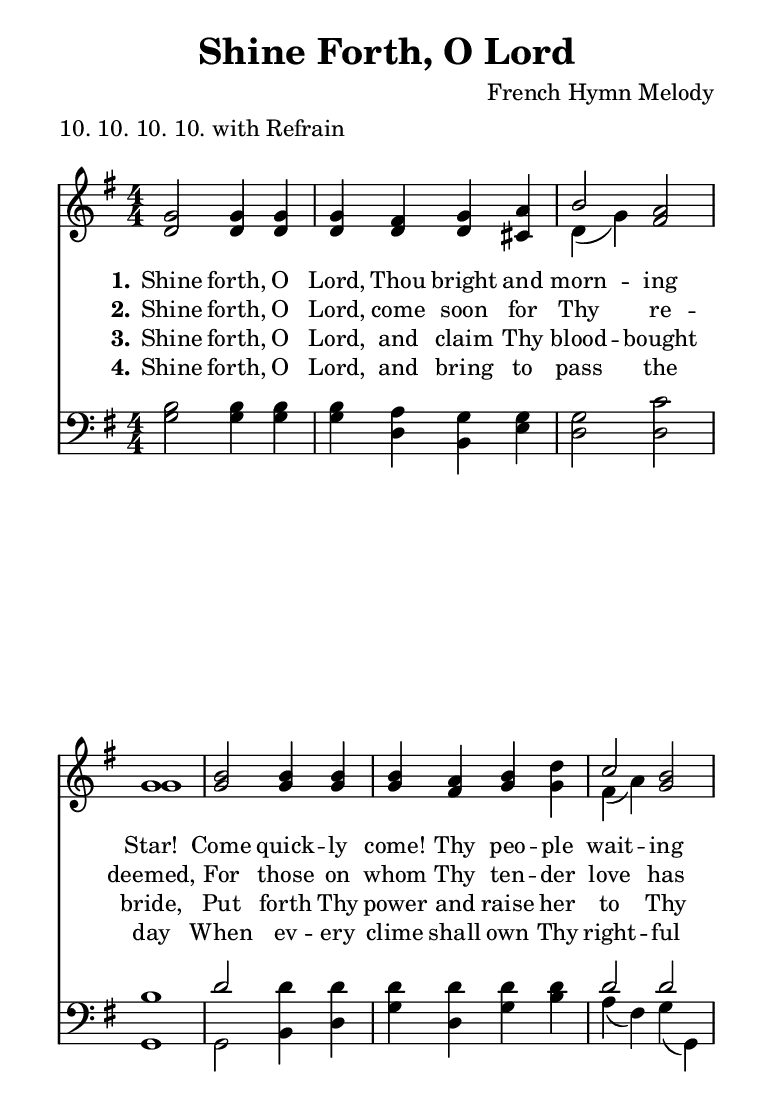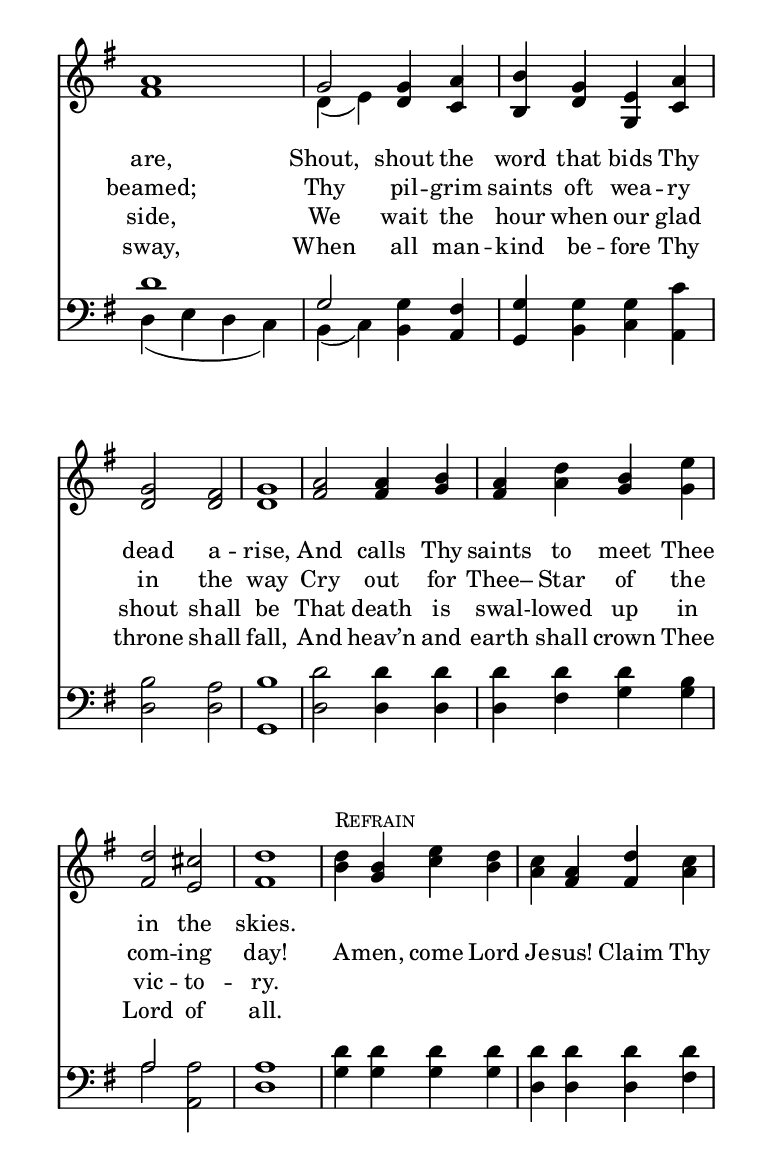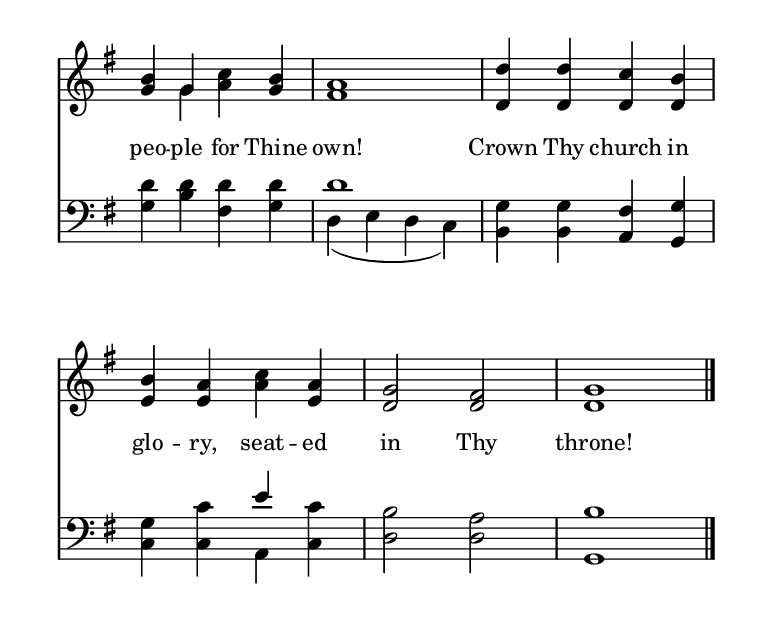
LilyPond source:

\include "common/global.ily"
\paper {
  \include "common/paper.ily"
}

\header{
  hymnnumber = "203"
  title = "Shine Forth, O Lord"
  tunename = "Viens, Seigneur"
  meter = "10. 10. 10. 10. with Refrain"
  poet = ""
  composer = "French Hymn Melody"
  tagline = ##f
}

global = {
  \include "common/overrides.ily"
  \override Staff.TimeSignature.style = #'numbered
  \time 4/4
  \override Score.MetronomeMark.transparent = ##t % hide all fermata changes too
  \tempo 4=120
  \key g \major
  \autoBeamOff
}

notesSoprano = {
\global
\relative c'' {

  g2 g4 g | g fis g a | b2 a | g1 |
  b2 b4 b | b a b d | c2 b | a1 |
  g2 g4 a | b g e a | g2 fis | g1 |
  a2 a4 b | a d b e | d2 cis | d1 |

  << s^\markup { \small \caps "Refrain" }
  { d4 b e d | c a d c | b g c b | a1 } >>
  d4 d c b | b a c a | g2 fis | g1 |

  \bar "|."

}
}

notesAlto = {
\global
\relative e' {

  d2 d4 d | d d d cis | d( g) fis2 | g1 |
  g2 g4 g | g fis g g | fis( a) g2 | fis1 |
  d4( e) d c | b d g, c | d2 d | d1 |
  fis2 fis4 g | fis4 a g g | fis2 e | fis1 |

  b4 g c b | a fis fis a | g g a g | fis1 |
  d4 d d d | e e a e | d2 d | d1 |

}
}

notesTenor = {
\global
\relative a {

  b2 b4 b | b a g g | g2 c | b1 |
  d2 d4 d | d d d d | d2 d | d1 |
  g,2 g4 fis | g g g c | b2 a | b1 |
  d2 d4 d | d d d b | a2 a | a1 |

  d4 d d d | d d d d | d d d d | d1 |
  g,4 g fis g | g c e c | b2 a | b1 |

}
}

notesBass = {
\global
\relative f {

  g2 g4 g | g d b e | d2 d | g,1 |
  g2 b4 d | g d g b | a( fis) g( g,) | d'4( e d c)
  b4( c) b a | g b c a | d2 d | g,1 |
  d'2 d4 d | d fis g g | a2 a, | d1 |

  g4 g g g | d d d fis | g b fis g | d( e d c)
  b4 b a g | c c a c | d2 d | g,1 |

}
}

Refrain = \lyricmode {

{ \eogbreak }

A -- men, come Lord Je -- sus! Claim Thy peo -- ple for Thine own!
Crown Thy church in glo -- ry, seat -- ed in Thy throne!

}

wordsA = \lyricmode {
\set stanza = "1."

Shine forth, O Lord, Thou bright and morn -- ing Star!
Come quick -- ly come! Thy peo -- ple wait -- ing are,
Shout, shout the word that bids Thy dead a -- rise,
And calls Thy saints to meet Thee in the skies.

}

wordsB = \lyricmode {
\set stanza = "2."

Shine forth, O Lord, come soon for Thy re -- deemed,
For those on whom Thy ten -- der love has beamed;
Thy pil -- grim saints oft wea -- ry in the way
Cry out for Thee– Star of the com -- ing day!

\Refrain

}

wordsC = \lyricmode {
\set stanza = "3."

Shine forth, O Lord, and claim Thy blood -- bought bride,
Put forth Thy power and raise her to Thy side,
We wait the hour when our glad shout shall be
That death is swal -- lowed up in vic -- to -- ry.

}

wordsD = \lyricmode {
\set stanza = "4."

Shine forth, O Lord, and bring to pass the day
When ev -- ery clime shall own Thy right -- ful sway,
When all man -- kind be -- fore Thy throne shall fall,
And heav’n and earth shall crown Thee Lord of all.

}

\score {
  \context ChoirStaff <<
    \context Staff = upper <<
      \set Staff.autoBeaming = ##f
      \set ChoirStaff.systemStartDelimiter = #'SystemStartBar
      \set ChoirStaff.printPartCombineTexts = ##f
      \partcombine #'(2 . 9) \notesSoprano \notesAlto
      \context NullVoice = sopranos { \voiceOne << \notesSoprano >> }
      \context NullVoice = altos { \voiceTwo << \notesAlto >> }
      \context Lyrics = one   \lyricsto sopranos \wordsA
      \context Lyrics = two   \lyricsto sopranos \wordsB
      \context Lyrics = three \lyricsto sopranos \wordsC
      \context Lyrics = four  \lyricsto sopranos \wordsD
    >>
    \context Staff = men <<
      \clef bass
      \set ChoirStaff.printPartCombineTexts = ##f
      \partcombine #'(2 . 9) \notesTenor \notesBass
      \context NullVoice = tenors { \voiceOne << \notesTenor >> }
      \context NullVoice = basses { \voiceTwo << \notesBass >> }
    >>
  >>
  \layout {
    \include "common/layout.ily"
  }
  \midi{
    \include "common/midi.ily"
  }
}

\version "2.19.49"  % necessary for upgrading to future LilyPond versions.

% vi:set et ts=2 sw=2 ai nocindent syntax=lilypond:
